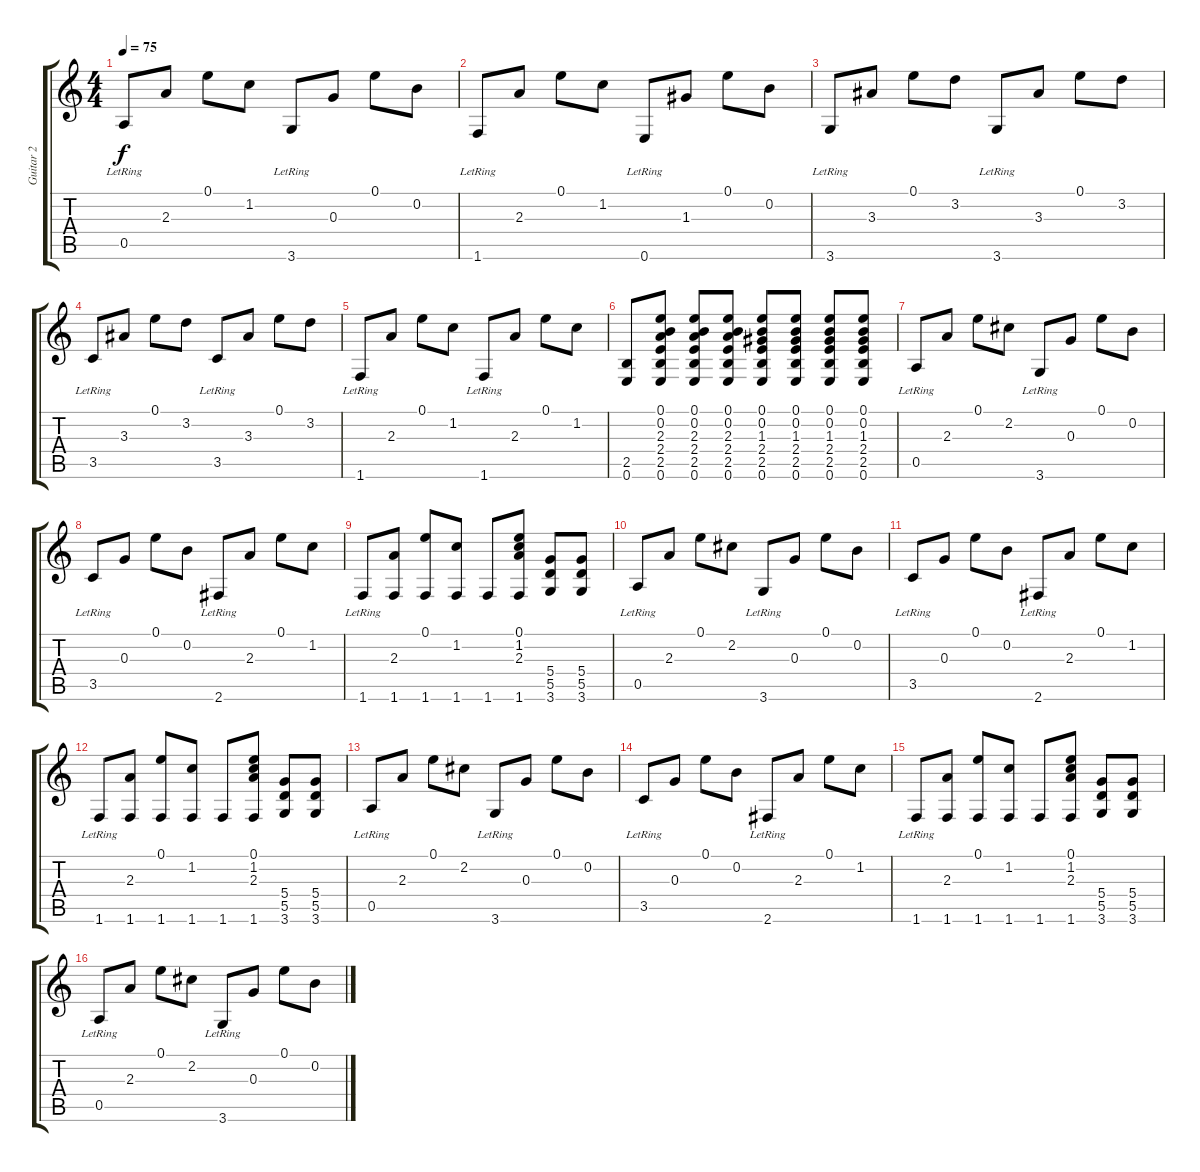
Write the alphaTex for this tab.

\track ("Guitar 2" "Guitar 2") {instrument overdrivenguitar}
\staff {score tabs}
\tuning (E4 B3 G3 D3 A2 E2) {hide}
\ts (4 4)
\tempo 75
\clef g2
\ks c
0.5{lr}.8{dy f} 2.3.8 0.1.8 1.2.8 3.6{lr}.8 0.3.8 0.1.8 0.2.8 |
1.6{lr}.8 2.3.8 0.1.8 1.2.8 0.6{lr}.8 1.3.8 0.1.8 0.2.8 |
3.6{lr}.8 3.3.8 0.1.8 3.2.8 3.6{lr}.8 3.3.8 0.1.8 3.2.8 |
3.5{lr}.8 3.3.8 0.1.8 3.2.8 3.5{lr}.8 3.3.8 0.1.8 3.2.8 |
1.6{lr}.8 2.3.8 0.1.8 1.2.8 1.6{lr}.8 2.3.8 0.1.8 1.2.8 |
(2.5 0.6).8 (0.1 0.2 2.3 2.4 2.5 0.6).8 (0.1 0.2 2.3 2.4 2.5 0.6).8 (0.1 0.2 2.3 2.4 2.5 0.6).8 (0.1 0.2 1.3 2.4 2.5 0.6).8 (0.1 0.2 1.3 2.4 2.5 0.6).8 (0.1 0.2 1.3 2.4 2.5 0.6).8 (0.1 0.2 1.3 2.4 2.5 0.6).8 |
0.5{lr}.8 2.3.8 0.1.8 2.2.8 3.6{lr}.8 0.3.8 0.1.8 0.2.8 |
3.5{lr}.8 0.3.8 0.1.8 0.2.8 2.6{lr}.8 2.3.8 0.1.8 1.2.8 |
1.6{lr}.8 (2.3 1.6).8 (0.1 1.6).8 (1.2 1.6).8 1.6.8 (0.1 1.2 2.3 1.6).8 (5.4 5.5 3.6).8 (5.4 5.5 3.6).8 |
0.5{lr}.8 2.3.8 0.1.8 2.2.8 3.6{lr}.8 0.3.8 0.1.8 0.2.8 |
3.5{lr}.8 0.3.8 0.1.8 0.2.8 2.6{lr}.8 2.3.8 0.1.8 1.2.8 |
1.6{lr}.8 (2.3 1.6).8 (0.1 1.6).8 (1.2 1.6).8 1.6.8 (0.1 1.2 2.3 1.6).8 (5.4 5.5 3.6).8 (5.4 5.5 3.6).8 |
0.5{lr}.8 2.3.8 0.1.8 2.2.8 3.6{lr}.8 0.3.8 0.1.8 0.2.8 |
3.5{lr}.8 0.3.8 0.1.8 0.2.8 2.6{lr}.8 2.3.8 0.1.8 1.2.8 |
1.6{lr}.8 (2.3 1.6).8 (0.1 1.6).8 (1.2 1.6).8 1.6.8 (0.1 1.2 2.3 1.6).8 (5.4 5.5 3.6).8 (5.4 5.5 3.6).8 |
0.5{lr}.8 2.3.8 0.1.8 2.2.8 3.6{lr}.8 0.3.8 0.1.8 0.2.8
